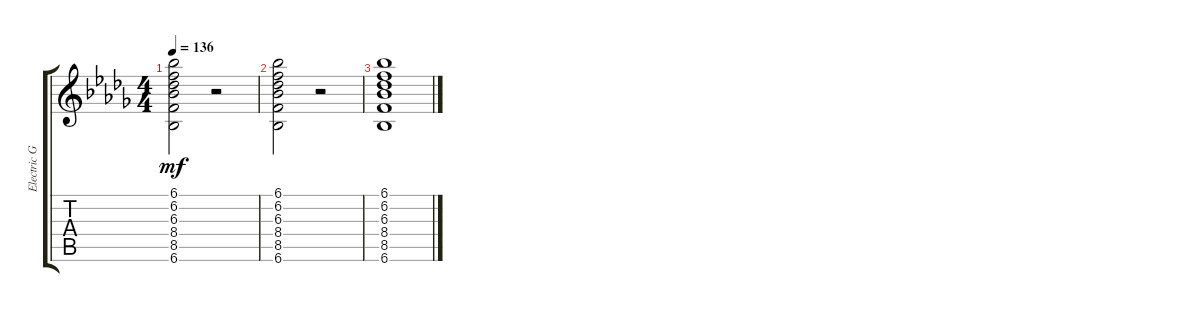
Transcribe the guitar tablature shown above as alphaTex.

\track ("Electric Guitar 2" "Electric G") {instrument distortionguitar}
\staff {score tabs}
\tuning (E4 B3 G3 D3 A2 E2) {hide}
\ts (4 4)
\tempo 136
\clef g2
\ks db
(6.1 6.2 6.3 8.4 8.5 6.6).2{dy mf} r.2 |
(6.1 6.2 6.3 8.4 8.5 6.6).2 r.2 |
(6.1 6.2 6.3 8.4 8.5 6.6).1
